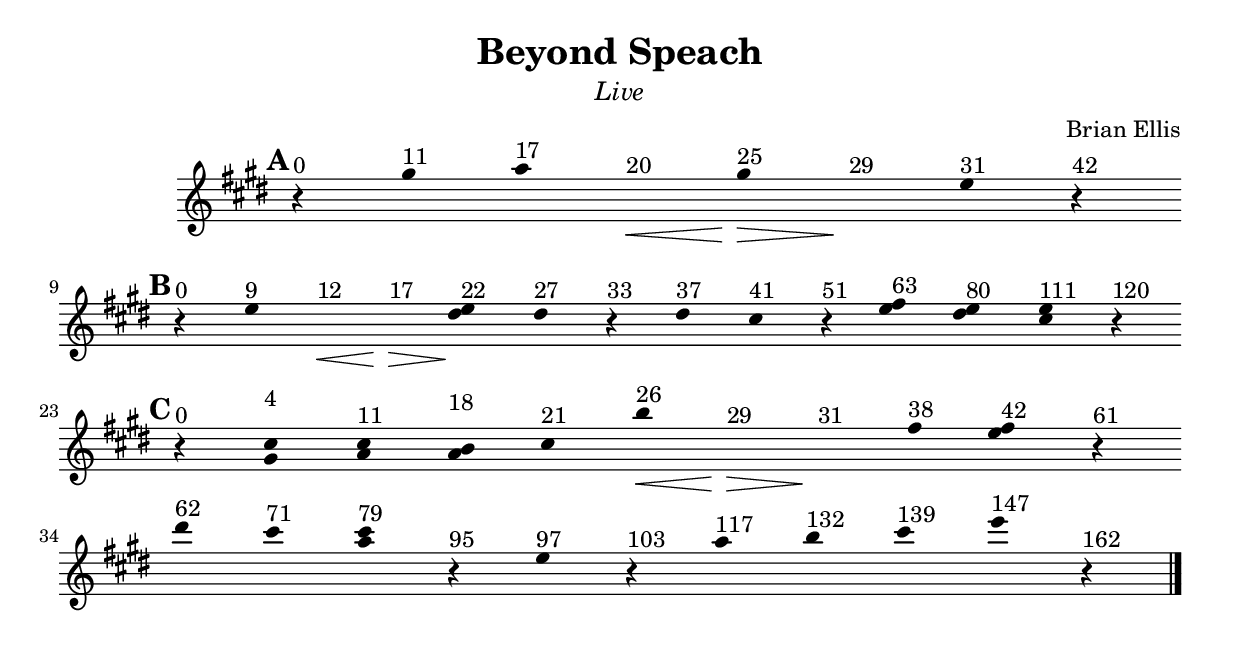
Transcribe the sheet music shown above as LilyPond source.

\version "2.18.0"

\header {
	title = "Beyond Speach"
	subtitle = \markup{\normal-text\italic"Live"}
	composer = "Brian Ellis"
	arranger = ""
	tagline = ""
}

\paper{
  indent = 2\cm
  left-margin = 1\cm
  right-margin = 1\cm
  top-margin = 1\cm
  bottom-margin = 1\cm
  ragged-last-bottom = ##t
}

\score {
	\midi {}
	\layout {}

	\new Staff \relative c''{
	\clef "treble"

\override Score.BarLine.stencil = ##f
\override Staff.TimeSignature.stencil = ##f
      \hide Stem

	\key e \major
	\time 1/4
\mark \default
	r4^"0" gis'^"11" a^"17" s\<^"20" gis\>^"25" s\!^"29" e^"31" r^"42"
	\break
\mark \default
	r^"0" e^"9" s^"12"\< s^"17"\> <e dis>^"22"\! dis^"27" r^"33" dis^"37" cis^"41" r^"51"
	<e fis>^"63" <dis e>^"80" <cis e>^"111" r^"120"
	\break
\mark \default
	r^"0" <cis gis>^"4" <cis a>^"11"
	<b a>^"18" cis^"21" b'^"26"\< s^"29"\> s\!^"31" fis^"38" <fis e>^"42"
	r^"61" \break
	dis'^"62" cis^"71" <a cis>^"79" r^"95"
	e^"97" r^"103"
	a^"117" b^"132" cis^"139" e^"147" r^"162"
\revert Score.BarLine.stencil
	\bar "|."
}	
}